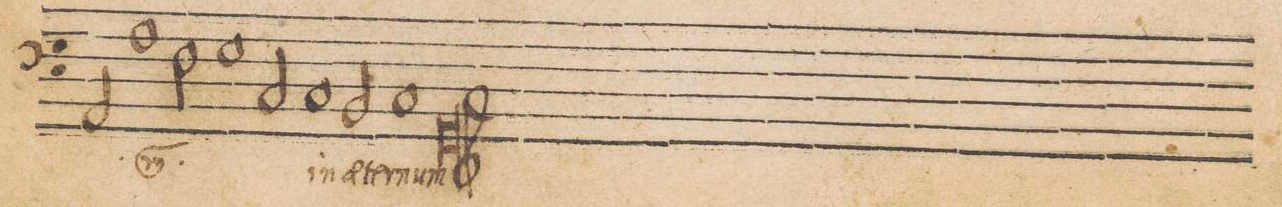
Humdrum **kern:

**kern	**text
*I"BASSVS	*
*clefF4	*
*k[]	*
*met(C|)	*
*M2/1	*
2AA/	-num
1A	in
2F\	(ae)-
=33	=33
1G	-ter-
2C/	-num
*	*Xij
1C	in
=34	=34
2BB/	(ae)-
1C	-ter-
=35	=35
0GG	-num
==	==
*-	*-
